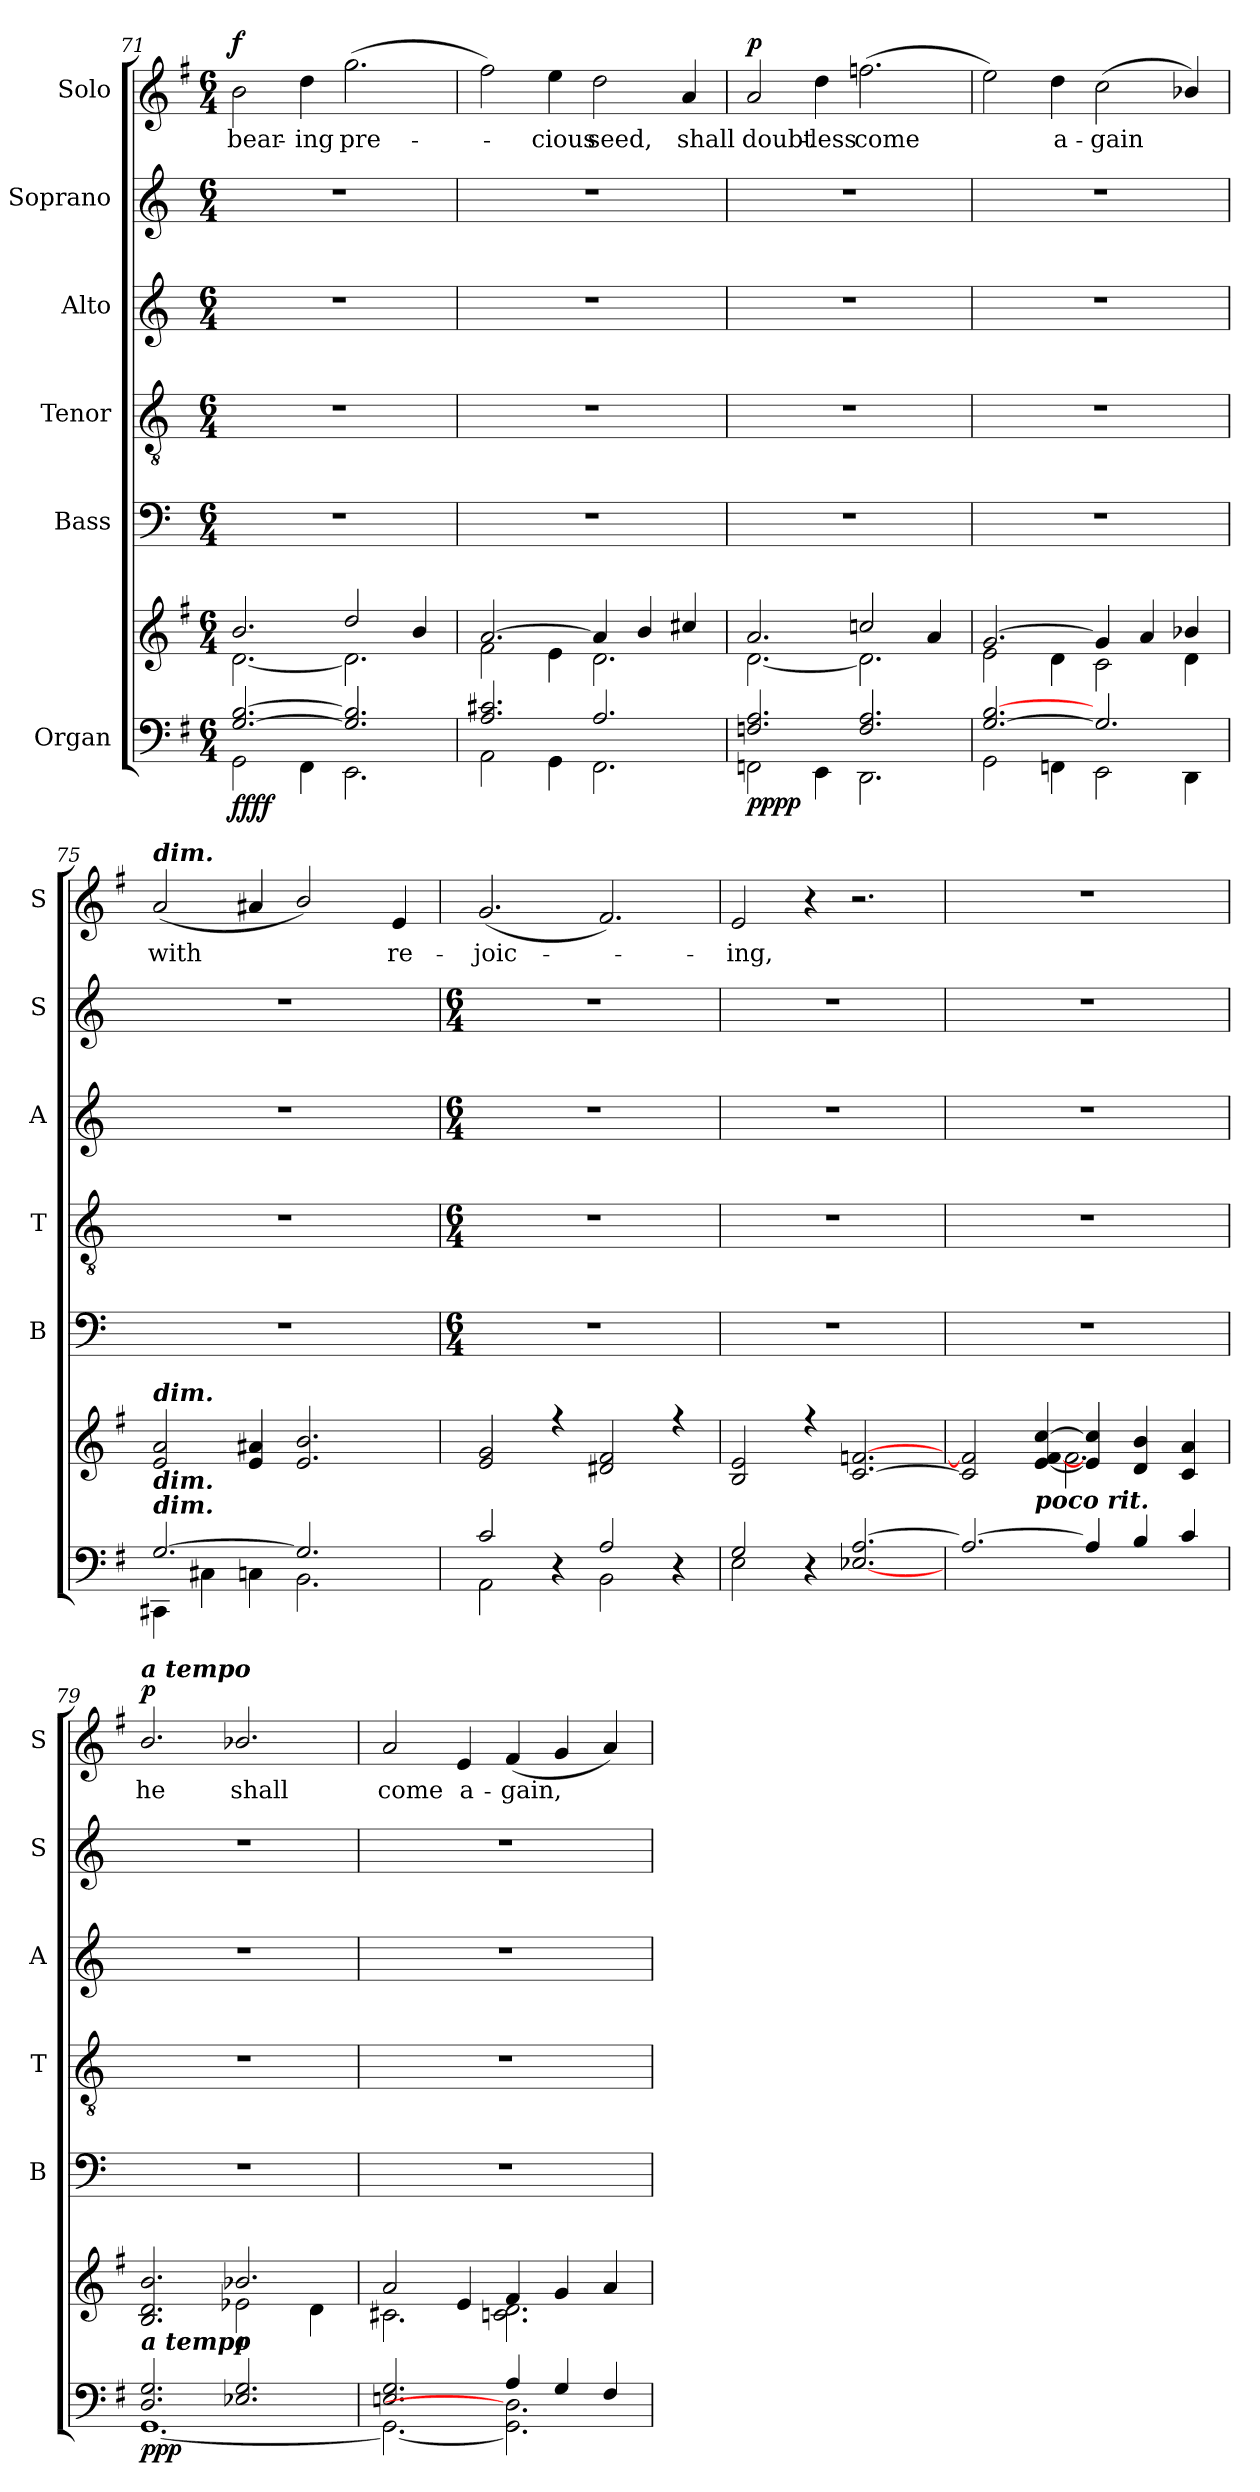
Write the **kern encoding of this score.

**kern	**kern	**dynam	**kern	**kern	**kern	**kern	**kern	**text	**dynam
*part6	*part6	*part6	*part5	*part4	*part3	*part2	*part1	*part1	*part1
*staff7	*staff6	*staff6/7	*staff5	*staff4	*staff3	*staff2	*staff1	*staff1	*staff1
*I"Organ	*	*	*I"Bass	*I"Tenor	*I"Alto	*I"Soprano	*I"Solo	*	*
*	*	*	*I'B	*I'T	*I'A	*I'S	*I'S	*	*
*clefF4	*clefG2	*	*clefF4	*clefGv2	*clefG2	*clefG2	*clefG2	*	*
*k[f#]	*k[f#]	*	*k[]	*k[]	*k[]	*k[]	*k[f#]	*	*
*G:	*G:	*	*C:	*C:	*C:	*C:	*G:	*	*
*M6/4	*M6/4	*	*M6/4	*M6/4	*M6/4	*M6/4	*M6/4	*	*
=71	=71	=71	=71	=71	=71	=71	=71	=71	=71
*^	*^	*	*	*	*	*	*	*	*
!	!	!	!	!LO:DY:b=2	!	!	!	!	!	!LO:LY:b	!
!	!	!	!	!LO:DY:n=1:b=2	!	!	!	!	!	!	!
!	!	!	!	!LO:DY:n=2:b	!	!	!	!	!	!	!
!	!	!	!	!LO:DY:n=3:b	!	!	!	!	!	!	!LO:DY:b
[2.G/ [2.B/	2GG\	2.b/	[2.d\	f f f f	1.r	1.r	1.r	1.r	2b	bear-	f
!	!	!	!	!	!	!	!	!	!	!LO:LY:b	!
.	4FF#\	.	.	.	.	.	.	.	4dd	-ing	.
!	!	!	!	!	!	!	!	!	!	!LO:LY:b	!
2.G/] 2.B/]	2.EE\	2dd/	2.d\]	.	.	.	.	.	(>2.gg	pre-	.
.	.	4b/	.	.	.	.	.	.	.	.	.
=72	=72	=72	=72	=72	=72	=72	=72	=72	=72	=72	=72
2.A/ 2.c#X/	2AA\	[2.a/	2f#\	.	1.r	1.r	1.r	1.r	2ff#)	.	.
!	!	!	!	!	!	!	!	!	!	!LO:LY:b	!
.	4GG\	.	4e\	.	.	.	.	.	4ee	cious	.
!	!	!	!	!	!	!	!	!	!	!LO:LY:b	!
2.A/	2.FF#\	4a/]	2.d\	.	.	.	.	.	2dd	seed,	.
.	.	4b/	.	.	.	.	.	.	.	.	.
!	!	!	!	!	!	!	!	!	!	!LO:LY:b	!
.	.	4cc#X/	.	.	.	.	.	.	4a	shall	.
=73	=73	=73	=73	=73	=73	=73	=73	=73	=73	=73	=73
!	!	!	!	!LO:DY:b=2	!	!	!	!	!	!LO:LY:b	!
!	!	!	!	!LO:DY:n=1:b=2	!	!	!	!	!	!	!
!	!	!	!	!LO:DY:n=2:b	!	!	!	!	!	!	!
!	!	!	!	!LO:DY:n=3:b	!	!	!	!	!	!	!LO:DY:b
2.Fn/ 2.A/	2FFn\	2.a/	[2.d\	p p p p	1.r	1.r	1.r	1.r	2a	doubt-	p
!	!	!	!	!	!	!	!	!	!	!LO:LY:b	!
.	4EE\	.	.	.	.	.	.	.	4dd	-less	.
!	!	!	!	!	!	!	!	!	!	!LO:LY:b	!
2.F/ 2.A/	2.DD\	2ccn/	2.d\]	.	.	.	.	.	(>2.ffn	come	.
.	.	4a/	.	.	.	.	.	.	.	.	.
=74	=74	=74	=74	=74	=74	=74	=74	=74	=74	=74	=74
[2.G/ [2.B/	2GG\	[2.g/	2e\	.	1.r	1.r	1.r	1.r	2ee)	.	.
!	!	!	!	!	!	!	!	!	!	!LO:LY:b	!
.	4FFn\	.	4d\	.	.	.	.	.	4dd	a-	.
!	!	!	!	!	!	!	!	!	!	!LO:LY:b	!
2.G/]	2EE\	4g/]	2c\	.	.	.	.	.	(<2cc	-gain	.
.	.	4a/	.	.	.	.	.	.	.	.	.
.	4DD\	4b-X/	4d\	.	.	.	.	.	4b-X/)	.	.
=75	=75	=75	=75	=75	=75	=75	=75	=75	=75	=75	=75
!	!	!	!	!	!	!	!	!	!LO:TX:a:Bi:t=dim.	!	!
!	!	!LO:TX:a:Bi:t=dim.	!	!	!	!	!	!	!	!	!
!LO:TX:a:Bi:t=dim.	!	!	!	!	!	!	!	!	!	!	!
!LO:TX:a:Bi:t=dim.	!	!	!	!	!	!	!	!	!	!	!
!	!	!	!	!	!	!	!	!	!	!LO:LY:b	!
[2.G/	4CC#X\	2e/ 2a/	1ryy	.	1.r	1.r	1.r	1.r	(<2a	with	.
.	4C#X\	.	.	.	.	.	.	.	.	.	.
.	4Cn\	4e/ 4a#X/	.	.	.	.	.	.	4a#X	.	.
2.G/]	2.BB\	2.e/ 2.b/	.	.	.	.	.	.	2b/)	.	.
.	.	.	4ryy	.	.	.	.	.	.	.	.
!	!	!	!	!	!	!	!	!	!	!LO:LY:b	!
.	.	.	4ryy	.	.	.	.	.	4e	re-	.
!!LO:LB:g=z
=76	=76	=76	=76	=76	=76	=76	=76	=76	=76	=76	=76
*	*	*	*	*	*M6/4	*M6/4	*M6/4	*M6/4	*	*	*
!	!	!	!	!	!	!	!	!	!	!LO:LY:b	!
2c/	2AA\	2e/ 2g/	1.ryy	.	1.r	1.r	1.r	1.r	(<2.g	-joic-	.
4r	4ryy	4r	.	.	.	.	.	.	.	.	.
2A/	2BB\	2d#X/ 2f#/	.	.	.	.	.	.	2.f#)	.	.
4r	4ryy	4r	.	.	.	.	.	.	.	.	.
=77	=77	=77	=77	=77	=77	=77	=77	=77	=77	=77	=77
!	!	!	!	!	!	!	!	!	!	!LO:LY:b	!
2G/	2E\	2B/ 2e/	1.ryy	.	1.r	1.r	1.r	1.r	2e	ing,	.
4r	1ryy	4r	.	.	.	.	.	.	4r	.	.
[2.E-X/ [2.A/	.	[2.c/ [2.fn/	.	.	.	.	.	.	2.r	.	.
=78	=78	=78	=78	=78	=78	=78	=78	=78	=78	=78	=78
!	!	!	!	!	!	!	!	!	!LO:N:vis=1	!	!
2.A/_	1.ryy	2c/] 2f#/]	2.ryy	.	1.r	1.r	1.r	1.r	1.r	.	.
!	!	!LO:TX:b:Bi:t=poco rit.	!	!	!	!	!	!	!	!	!
.	.	[4e/ [4f#/ [4cc/	.	.	.	.	.	.	.	.	.
4A/]	.	4e/] 4cc/]	2.f#\	.	.	.	.	.	.	.	.
4B/	.	4d/ 4b/	.	.	.	.	.	.	.	.	.
4c/	.	4c/ 4a/	.	.	.	.	.	.	.	.	.
=79	=79	=79	=79	=79	=79	=79	=79	=79	=79	=79	=79
!	!	!	!	!	!	!	!	!	!LO:TX:a:Bi:t=a tempo	!	!
!LO:TX:a:Bi:t=a tempo	!	!	!	!	!	!	!	!	!	!	!
!	!	!	!	!LO:DY:b=2	!	!	!	!	!	!LO:LY:b	!
!	!	!	!	!LO:DY:n=1:b=2	!	!	!	!	!	!	!
!	!	!	!	!LO:DY:n=2:b	!	!	!	!	!	!	!LO:DY:b
2.D/ 2.G/	[1.GG\	2.B/ 2.d/ 2.b/	2.ryy	p p p	1.r	1.r	1.r	1.r	2.b/	he	p
!	!	!	!	!LO:DY:n=3:b	!	!	!	!	!	!LO:LY:b	!
2.E-X/ 2.G/	.	2.b-X/	2e-X\	p	.	.	.	.	2.b-X/	shall	.
.	.	.	4d\	.	.	.	.	.	.	.	.
=80	=80	=80	=80	=80	=80	=80	=80	=80	=80	=80	=80
!	!	!	!	!	!	!	!	!	!	!LO:LY:b	!
2.En/ 2.G/	2.GG\_	2a/	2.c#X\	.	1.r	1.r	1.r	1.r	2a	come	.
!	!	!	!	!	!	!	!	!	!	!LO:LY:b	!
.	.	4e/	.	.	.	.	.	.	4e	a-	.
!	!	!	!	!	!	!	!	!	!	!LO:LY:b	!
4A/	2.GG\] 2.D\]	4f#/	2.cn\ 2.d\	.	.	.	.	.	(<4f#	-gain,	.
4G/	.	4g/	.	.	.	.	.	.	4g	.	.
4F#/	.	4a/	.	.	.	.	.	.	4a)	.	.
*v	*v	*	*	*	*	*	*	*	*	*	*
*	*v	*v	*	*	*	*	*	*	*	*
=	=	=	=	=	=	=	=	=	=
*-	*-	*-	*-	*-	*-	*-	*-	*-	*-
